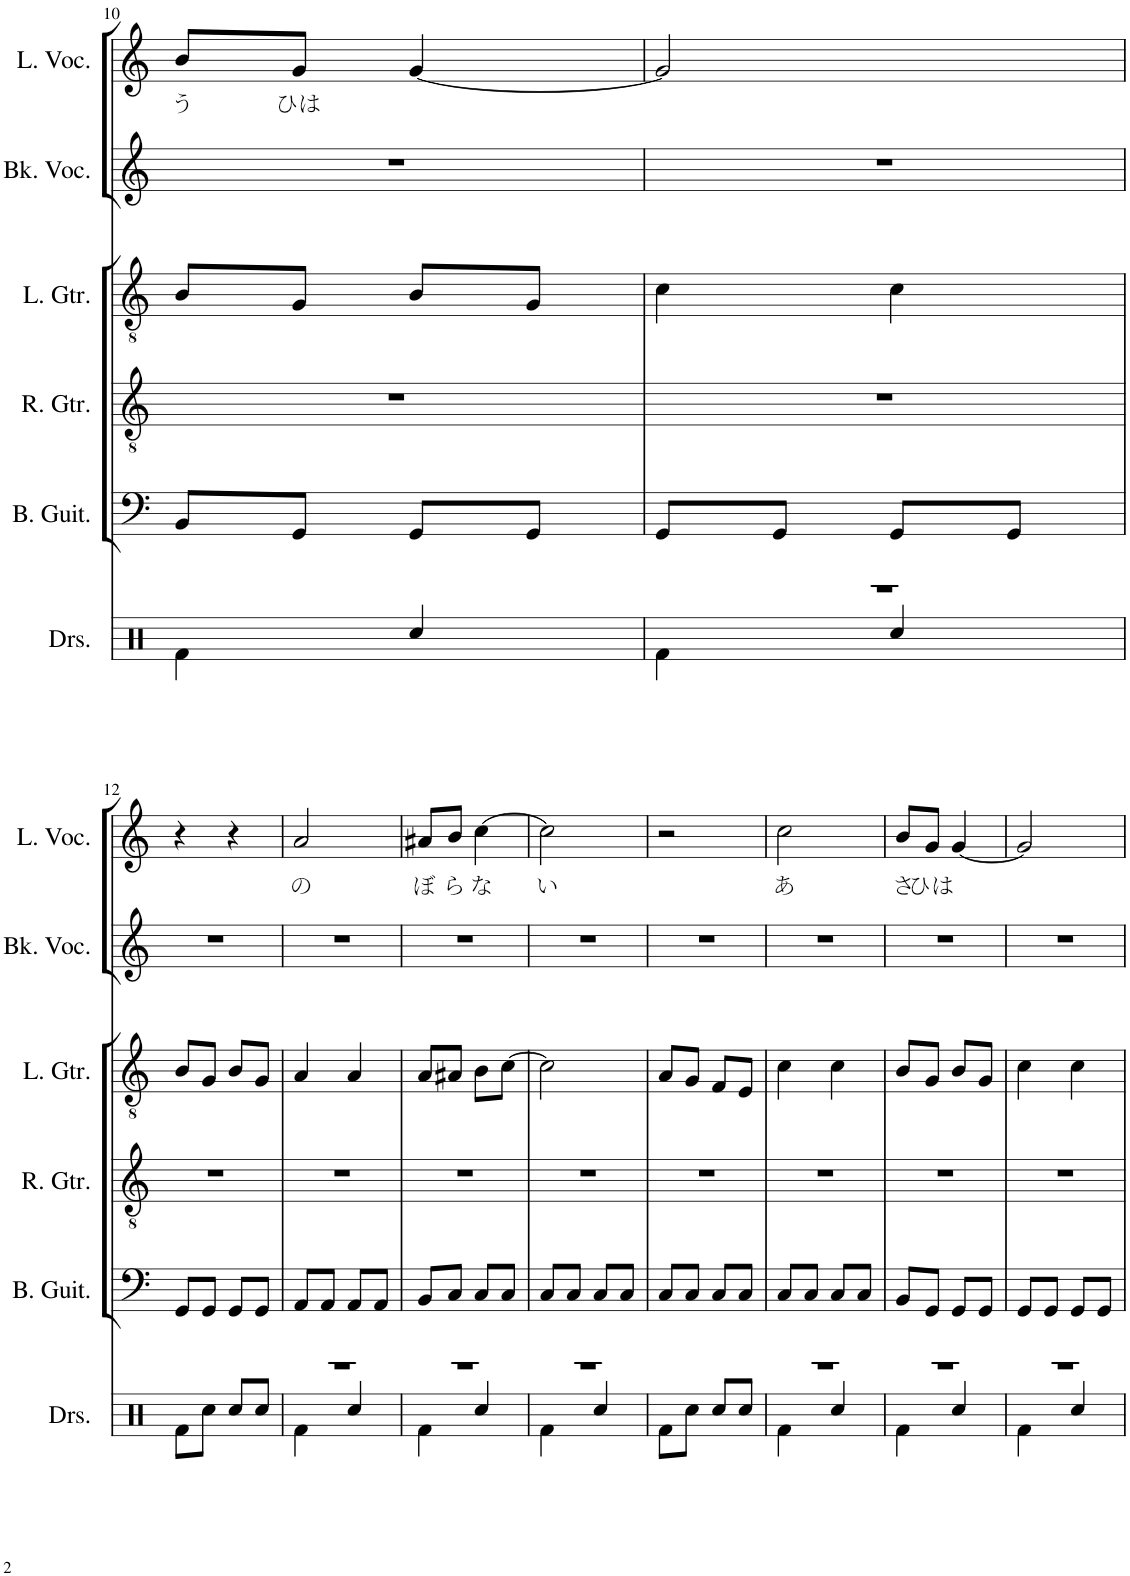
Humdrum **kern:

**kern	**kern	**kern	**kern	**kern	**kern	**text
*part6	*part5	*part4	*part3	*part2	*part1	*part1
*staff6	*staff5	*staff4	*staff3	*staff2	*staff1	*staff1
*I"Drumset	*I"Bass Guitar	*I"Rhythm Guitar	*I"Lead Guitar	*I"Backing Vocals	*I"Lead Vocals	*
*I'Drs.	*I'B. Guit.	*I'R. Gtr.	*I'L. Gtr.	*I'Bk. Voc.	*I'L. Voc.	*
!!LO:PB:g=z
*clefX	*clefF4	*clefGv2	*clefGv2	*clefG2	*clefG2	*
*	*Trd7c12	*	*	*	*	*
*k[]	*k[]	*k[]	*k[]	*k[]	*k[]	*
*M2/4	*M2/4	*M2/4	*M2/4	*M2/4	*M2/4	*
=10	=10	=10	=10	=10	=10	=10
!	!	!	!	!	!	!LO:LY:b
4Rf\	8BB/L	2r	8B/L	2r	8b/L	う
!	!	!	!	!	!	!LO:LY:b
.	8GG/J	.	8G/J	.	8g/J	ひは
4Rcc/	8GG/L	.	8B/L	.	[4g/	.
.	8GG/J	.	8G/J	.	.	.
=11	=11	=11	=11	=11	=11	=11
*^	*	*	*	*	*	*
2r	4Rf\	8GG/L	2r	4c\	2r	2g/]	.
.	.	8GG/J	.	.	.	.	.
.	4Rcc/	8GG/L	.	4c\	.	.	.
.	.	8GG/J	.	.	.	.	.
*v	*v	*	*	*	*	*	*
!!LO:LB:g=z
=12	=12	=12	=12	=12	=12	=12
8Rf\L	8GG/L	2r	8B/L	2r	4r	.
8Rcc\J	8GG/J	.	8G/J	.	.	.
8Rcc/L	8GG/L	.	8B/L	.	4r	.
8Rcc/J	8GG/J	.	8G/J	.	.	.
=13	=13	=13	=13	=13	=13	=13
*^	*	*	*	*	*	*
!	!	!	!	!	!	!	!LO:LY:b
2r	4Rf\	8AA/L	2r	4A/	2r	2a/	の
.	.	8AA/J	.	.	.	.	.
.	4Rcc/	8AA/L	.	4A/	.	.	.
.	.	8AA/J	.	.	.	.	.
=14	=14	=14	=14	=14	=14	=14	=14
!	!	!	!	!	!	!	!LO:LY:b
2r	4Rf\	8BB/L	2r	8A/L	2r	8a#X/L	ぼ
!	!	!	!	!	!	!	!LO:LY:b
.	.	8C/J	.	8A#X/J	.	8b/J	ら
!	!	!	!	!	!	!	!LO:LY:b
.	4Rcc/	8C/L	.	8B\L	.	[4cc\	な
.	.	8C/J	.	[8c\J	.	.	.
=15	=15	=15	=15	=15	=15	=15	=15
!	!	!	!	!	!	!	!LO:LY:b
2r	4Rf\	8C/L	2r	2c\]	2r	2cc\]	い
.	.	8C/J	.	.	.	.	.
.	4Rcc/	8C/L	.	.	.	.	.
.	.	8C/J	.	.	.	.	.
*v	*v	*	*	*	*	*	*
=16	=16	=16	=16	=16	=16	=16
8Rf\L	8C/L	2r	8A/L	2r	2r	.
8Rcc\J	8C/J	.	8G/J	.	.	.
8Rcc/L	8C/L	.	8F/L	.	.	.
8Rcc/J	8C/J	.	8E/J	.	.	.
=17	=17	=17	=17	=17	=17	=17
*^	*	*	*	*	*	*
!	!	!	!	!	!	!	!LO:LY:b
2r	4Rf\	8C/L	2r	4c\	2r	2cc\	あ
.	.	8C/J	.	.	.	.	.
.	4Rcc/	8C/L	.	4c\	.	.	.
.	.	8C/J	.	.	.	.	.
=18	=18	=18	=18	=18	=18	=18	=18
!	!	!	!	!	!	!	!LO:LY:b
2r	4Rf\	8BB/L	2r	8B/L	2r	8b/L	さ
!	!	!	!	!	!	!	!LO:LY:b
.	.	8GG/J	.	8G/J	.	8g/J	ひは
.	4Rcc/	8GG/L	.	8B/L	.	[4g/	.
.	.	8GG/J	.	8G/J	.	.	.
=19	=19	=19	=19	=19	=19	=19	=19
2r	4Rf\	8GG/L	2r	4c\	2r	2g/]	.
.	.	8GG/J	.	.	.	.	.
.	4Rcc/	8GG/L	.	4c\	.	.	.
.	.	8GG/J	.	.	.	.	.
*v	*v	*	*	*	*	*	*
=	=	=	=	=	=	=
*-	*-	*-	*-	*-	*-	*-
